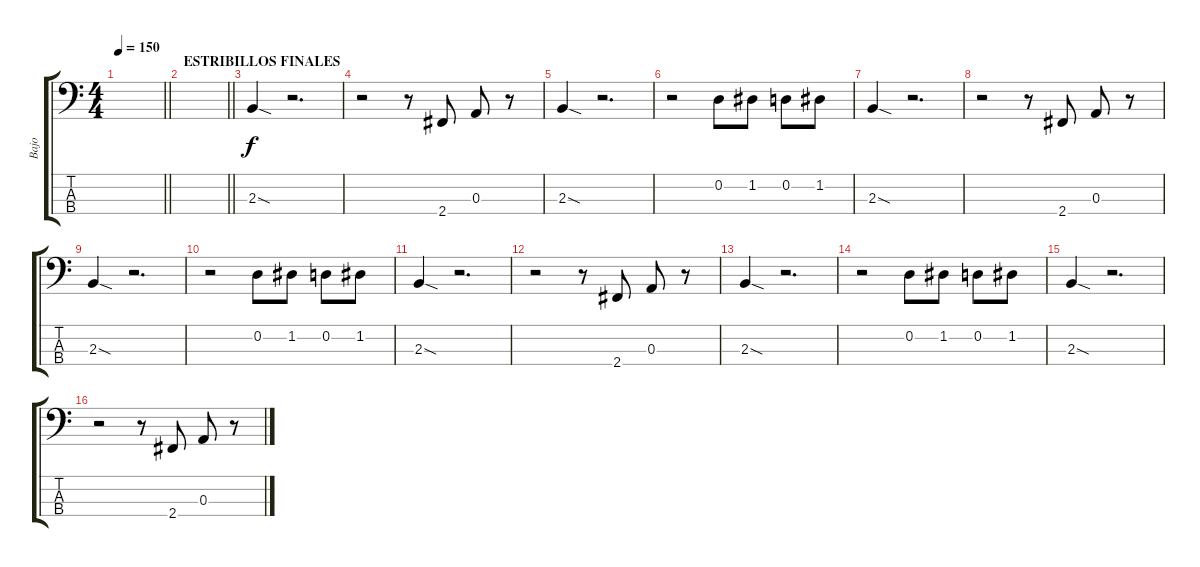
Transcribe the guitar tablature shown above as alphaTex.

\track ("Bajo" "Bajo") {instrument electricbassfinger}
\staff {score tabs}
\tuning (G2 D2 A1 E1) {hide}
\ts (4 4)
\tempo 150
\clef f4
\barLineRight lightlight
\ks c
|
\section ("" "ESTRIBILLOS FINALES")
\barLineRight lightlight
|
2.3{sod}.4 r.2{d} |
r.2 r.8 2.4.8 0.3.8 r.8 |
2.3{sod}.4 r.2{d} |
r.2 0.2.8 1.2.8 0.2.8 1.2.8 |
2.3{sod}.4 r.2{d} |
r.2 r.8 2.4.8 0.3.8 r.8 |
2.3{sod}.4 r.2{d} |
r.2 0.2.8 1.2.8 0.2.8 1.2.8 |
2.3{sod}.4 r.2{d} |
r.2 r.8 2.4.8 0.3.8 r.8 |
2.3{sod}.4 r.2{d} |
r.2 0.2.8 1.2.8 0.2.8 1.2.8 |
2.3{sod}.4 r.2{d} |
r.2 r.8 2.4.8 0.3.8 r.8
